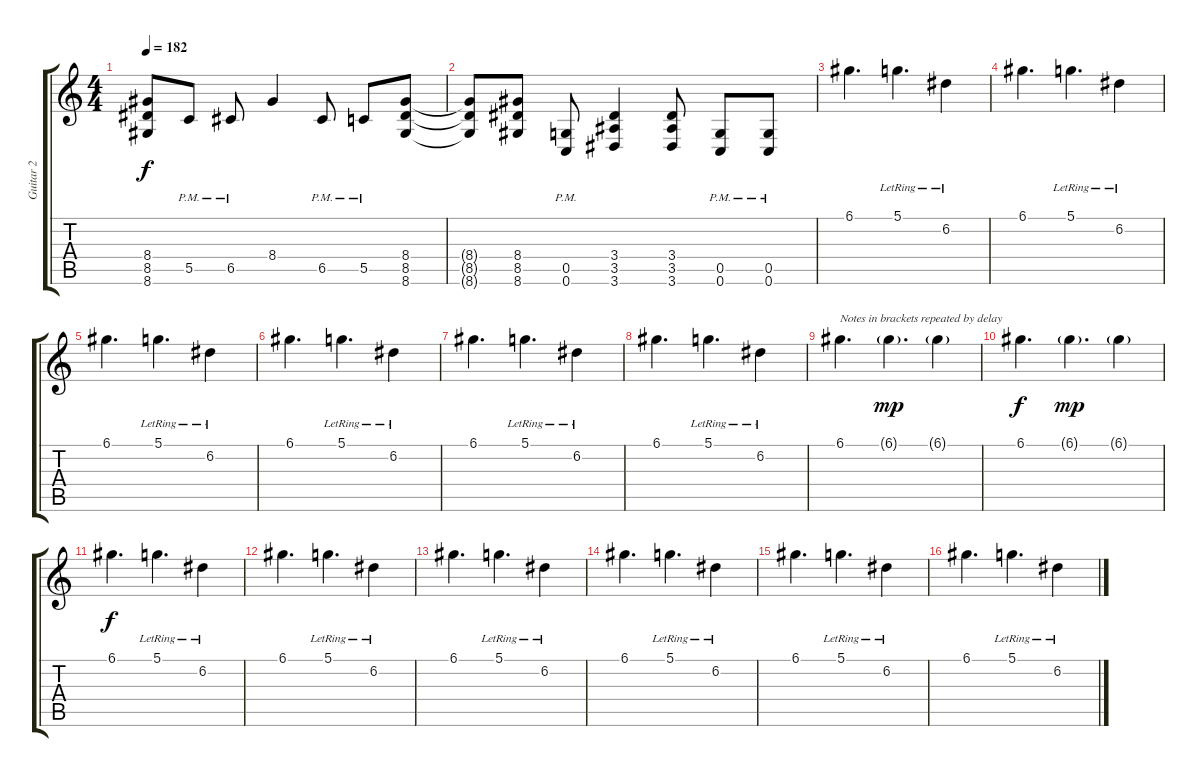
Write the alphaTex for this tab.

\track ("Guitar 2" "Guitar 2") {instrument overdrivenguitar}
\staff {score tabs}
\tuning (D4 A3 F3 C3 G2 C2) {hide}
\ts (4 4)
\tempo 182
\clef g2
\ks c
(8.4{t} 8.5{t} 8.6{t}).8{dy f} 5.5{pm}.8 6.5{pm}.8 8.4.4 6.5{pm}.8 5.5{pm}.8 (8.4 8.5 8.6).8 |
(8.4{t} 8.5{t} 8.6{t}).8 (8.4 8.5 8.6).8 (0.5{pm} 0.6{pm}).8 (3.4 3.5 3.6).4 (3.4 3.5 3.6).8 (0.5{pm} 0.6{pm}).8 (0.5{pm} 0.6{pm}).8 |
6.1.4{d} 5.1{lr}.4{d} 6.2{lr}.4 |
6.1.4{d} 5.1{lr}.4{d} 6.2{lr}.4 |
6.1.4{d} 5.1{lr}.4{d} 6.2{lr}.4 |
6.1.4{d} 5.1{lr}.4{d} 6.2{lr}.4 |
6.1.4{d} 5.1{lr}.4{d} 6.2{lr}.4 |
6.1.4{d} 5.1{lr}.4{d} 6.2{lr}.4 |
6.1.4{d txt "Notes in brackets repeated by delay"} 6.1{g}.4{d dy mp} 6.1{g}.4 |
6.1.4{d dy f} 6.1{g}.4{d dy mp} 6.1{g}.4 |
6.1.4{d dy f} 5.1{lr}.4{d} 6.2{lr}.4 |
6.1.4{d} 5.1{lr}.4{d} 6.2{lr}.4 |
6.1.4{d} 5.1{lr}.4{d} 6.2{lr}.4 |
6.1.4{d} 5.1{lr}.4{d} 6.2{lr}.4 |
6.1.4{d} 5.1{lr}.4{d} 6.2{lr}.4 |
6.1.4{d} 5.1{lr}.4{d} 6.2{lr}.4
